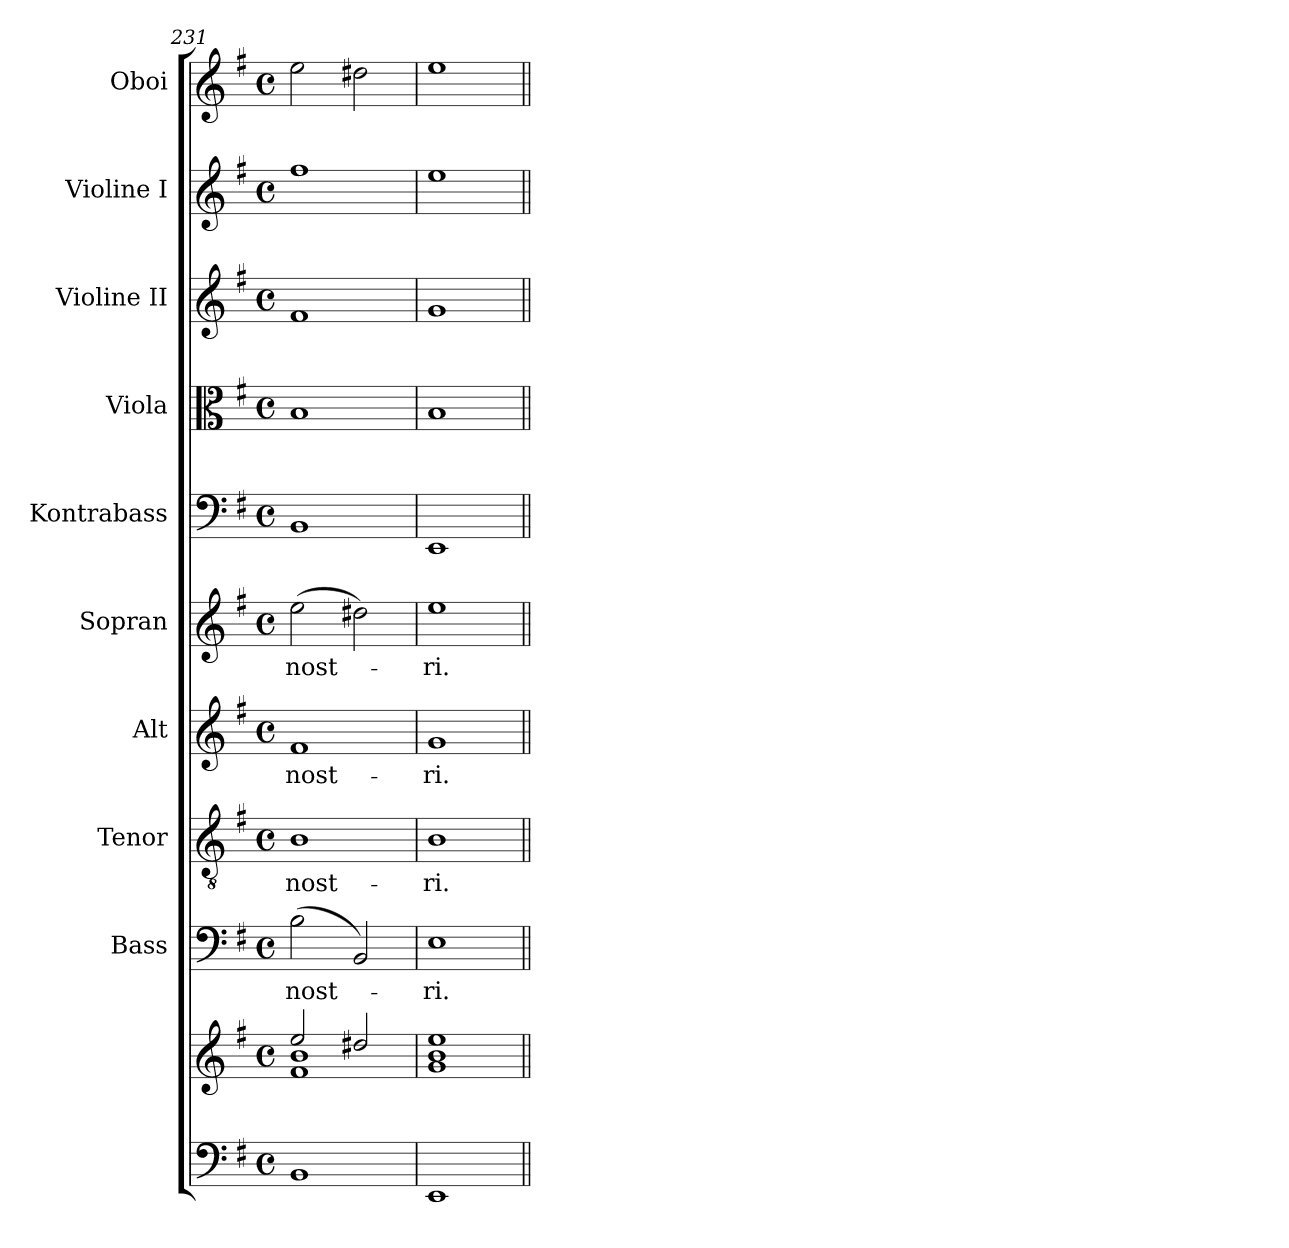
**kern	**kern	**kern	**text	**kern	**text	**kern	**text	**kern	**text	**kern	**kern	**kern	**kern	**kern
*part10	*part10	*part9	*part9	*part8	*part8	*part7	*part7	*part6	*part6	*part5	*part4	*part3	*part2	*part1
*staff11	*staff10	*staff9	*staff9	*staff8	*staff8	*staff7	*staff7	*staff6	*staff6	*staff5	*staff4	*staff3	*staff2	*staff1
*	*	*I"Bass	*	*I"Tenor	*	*I"Alt	*	*I"Sopran	*	*I"Kontrabass	*I"Viola	*I"Violine II	*I"Violine I	*I"Oboi
*	*	*I'B.	*	*I'T.	*	*I'A.	*	*I'S.	*	*I'Kb.	*I'Vla.	*I'Vl. II	*I'Vl. I	*I'Ob.
*clefF4	*clefG2	*clefF4	*	*clefGv2	*	*clefG2	*	*clefG2	*	*clefF4	*clefC3	*clefG2	*clefG2	*clefG2
*	*	*	*	*	*	*	*	*	*	*ITrd7c12	*	*	*	*
*k[f#]	*k[f#]	*k[f#]	*	*k[f#]	*	*k[f#]	*	*k[f#]	*	*k[f#]	*k[f#]	*k[f#]	*k[f#]	*k[f#]
*G:	*G:	*G:	*	*G:	*	*G:	*	*G:	*	*G:	*G:	*G:	*G:	*G:
*M4/4	*M4/4	*M4/4	*	*M4/4	*	*M4/4	*	*M4/4	*	*M4/4	*M4/4	*M4/4	*M4/4	*M4/4
*met(c)	*met(c)	*met(c)	*	*met(c)	*	*met(c)	*	*met(c)	*	*met(c)	*met(c)	*met(c)	*met(c)	*met(c)
=231	=231	=231	=231	=231	=231	=231	=231	=231	=231	=231	=231	=231	=231	=231
*	*^	*	*	*	*	*	*	*	*	*	*	*	*	*
!	!	!	!	!LO:LY:b	!	!LO:LY:b	!	!LO:LY:b	!	!LO:LY:b	!	!	!	!	!
1BB	2ee/	1f# 1b	(>2B\	nost-	1B	nost-	1f#	nost-	(>2ee\	nost-	1BBB	1B	1f#	1ff#	2ee\
.	2dd#X/	.	2BB/)	.	.	.	.	.	2dd#X\)	.	.	.	.	.	2dd#X\
*	*v	*v	*	*	*	*	*	*	*	*	*	*	*	*	*
=232	=232	=232	=232	=232	=232	=232	=232	=232	=232	=232	=232	=232	=232	=232
!	!	!	!LO:LY:b	!	!LO:LY:b	!	!LO:LY:b	!	!LO:LY:b	!	!	!	!	!
1EE	1g 1b 1ee	1E	-ri.	1B	-ri.	1g	-ri.	1ee	-ri.	1EEE	1B	1g	1ee	1ee
=||	=||	=||	=||	=||	=||	=||	=||	=||	=||	=||	=||	=||	=||	=||
*-	*-	*-	*-	*-	*-	*-	*-	*-	*-	*-	*-	*-	*-	*-
